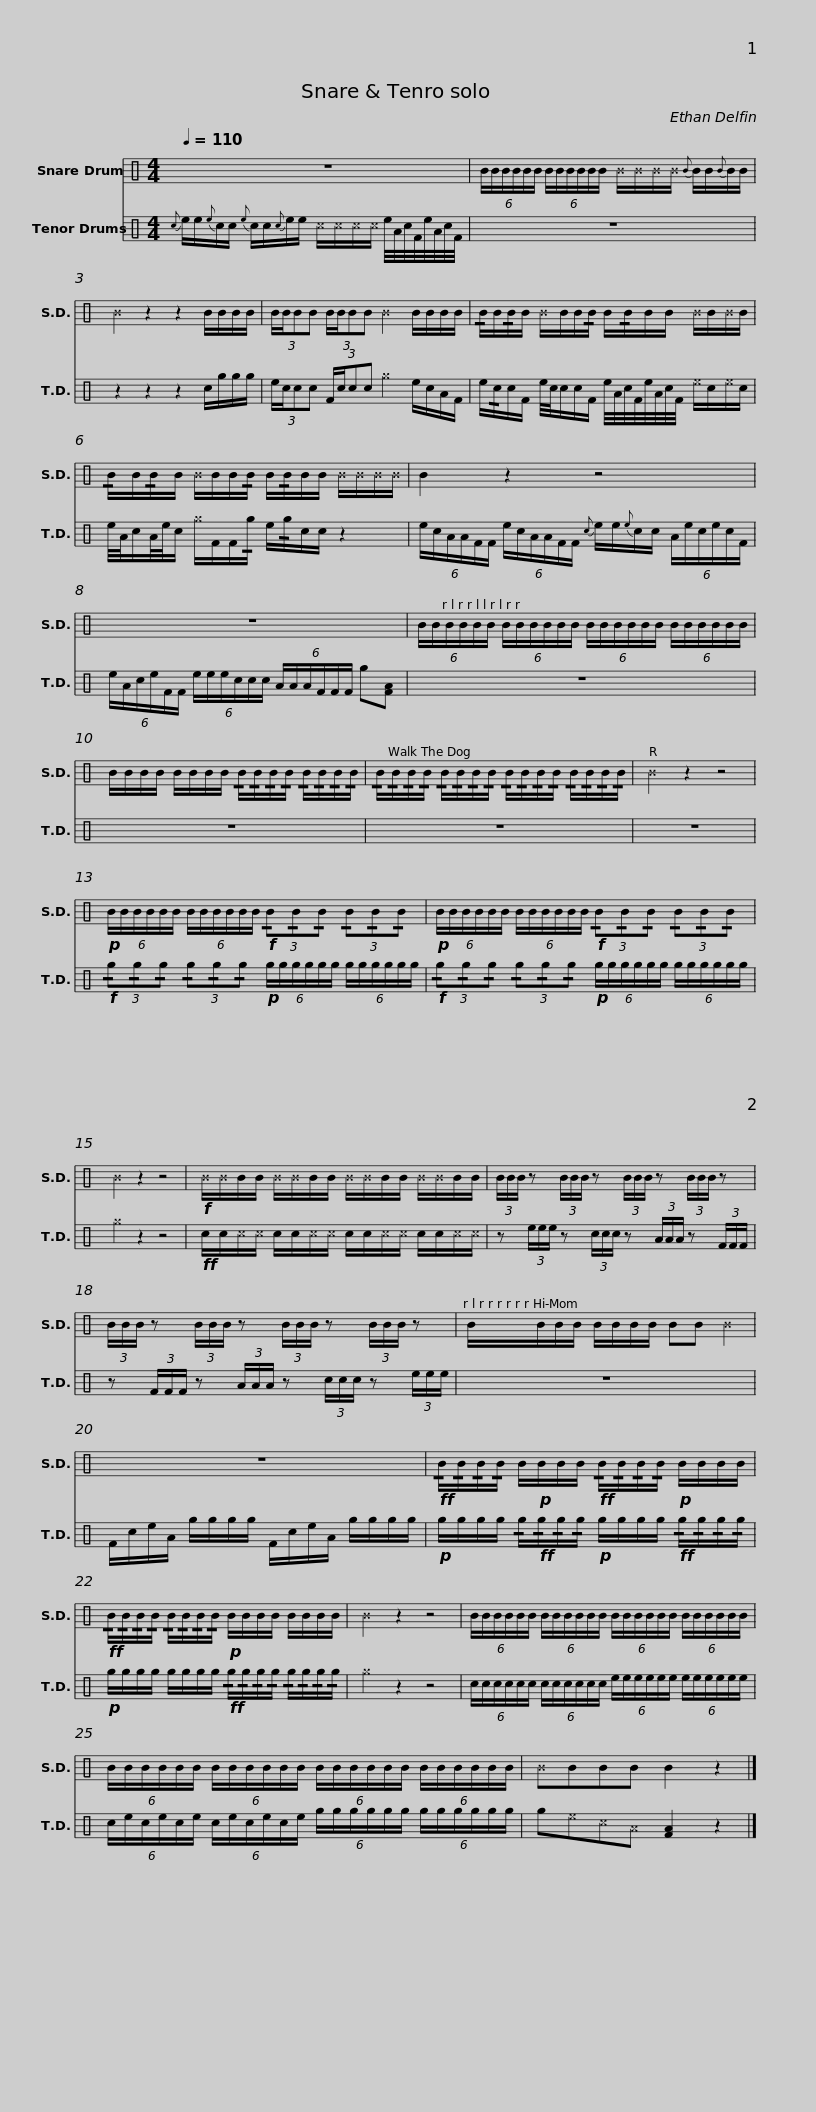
X:1
%%score 1 2
L:1/8
Q:1/4=110
M:4/4
I:linebreak $
K:C
V:1 perc
K:none
V:2 perc
K:none
V:1
 z8 |$ (6:4:6B/B/B/B/B/B/ (6:4:6B/B/B/B/B/B/ ^B/^B/^B/^B/{B} B/B/{B}B/B/ | ^B2 z2 z2 B/B/B/B/ | (3:2:4B/B/BB (3:2:4B/B/BB ^B2 B/B/B/B/ |$ !/!B/B/!/!B/B/ ^B/B/B/!/!B/ B/!/!B/B/B/ ^B/B/^B/B/ | %5
 !/!B/B/!/!B/B/ ^B/B/B/!/!B/ B/!/!B/B/B/ ^B/^B/^B/^B/ |$ B2 z2 z4 | z8 |$ (6:4:6B/B/B/B/B/B/ (6:4:6B/B/B/B/B/B/ (6:4:6B/B/B/B/B/B/ (6:4:6B/B/B/B/B/B/ | B/B/B/B/ B/B/B/B/ !/!B/!/!B/!/!B/!/!B/ !/!B/!/!B/!/!B/!/!B/ |$ %10
 !/!B/!/!B/!/!B/!/!B/ !/!B/!/!B/!/!B/!/!B/ !/!B/!/!B/!/!B/!/!B/ !/!B/!/!B/!/!B/!/!B/ | ^B2 z2 z4 |!p! (6:4:6B/B/B/B/B/B/ (6:4:6B/B/B/B/B/B/!f! (3!/!B!/!B!/!B (3!/!B!/!B!/!B |$!p! (6:4:6B/B/B/B/B/B/ (6:4:6B/B/B/B/B/B/!f! (3!/!B!/!B!/!B (3!/!B!/!B!/!B | ^B2 z2 z4 | %15
!f! ^B/^B/B/B/ ^B/^B/B/B/ ^B/^B/B/B/ ^B/^B/B/B/ |$ (3B/B/B/ z (3B/B/B/ z (3B/B/B/ z (3B/B/B/ z | (3B/B/B/ z (3B/B/B/ z (3B/B/B/ z (3B/B/B/ z |$ B/B/B/B/ B/B/B/B/ BB ^B2 | z8 | %20
!ff! !/!B/!/!B/!/!B/!/!B/ B/!p!B/B/B/!ff! !/!B/!/!B/!/!B/!/!B/!p! B/B/B/B/ |$!ff! !/!B/!/!B/!/!B/!/!B/ !/!B/!/!B/!/!B/!/!B/!p! B/B/B/B/ B/B/B/B/ | ^B2 z2 z4 | (6:4:6B/B/B/B/B/B/ (6:4:6B/B/B/B/B/B/ (6:4:6B/B/B/B/B/B/ (6:4:6B/B/B/B/B/B/ |$ (6:4:6B/B/B/B/B/B/ (6:4:6B/B/B/B/B/B/ (6:4:6B/B/B/B/B/B/ (6:4:6B/B/B/B/B/B/ | %25
 ^BBBB B2 z2 |] %26
V:2
{c} e/e/{e}c/c/{e} c/c/{c}e/e/ ^c/^c/^c/^c/ e/4A/4c/4F/4e/4A/4c/4F/4 |$ z8 | z2 z2 z2 c/g/g/g/ | (3:2:4e/c/cc (3:2:4F/c/cc ^g2 e/c/A/F/ |$ e/!/!c/c/F/ e/4c/4c/c/F/ e/4A/4c/4F/4e/4A/4c/4F/4 ^e/c/^e/c/ | %5
 e/4A/4c/A/4e/4c/ ^g/F/F/!/!g/ e/!/!g/c/c/ z2 |$ (6:4:6e/c/A/A/F/F/ (6:4:6e/c/A/A/F/F/{c} e/e/{e}c/c/ (6:4:6A/e/c/e/c/F/ | (6:4:6e/A/c/e/F/F/ (6:4:6e/e/e/c/c/c/ (6:4:6A/A/A/F/F/F/ g[FA] |$ z8 | z8 |$ %10
 z8 | z8 |!f! (3!/!g!/!g!/!g (3!/!g!/!g!/!g!p! (6:4:6g/g/g/g/g/g/ (6:4:6g/g/g/g/g/g/ |$!f! (3!/!g!/!g!/!g (3!/!g!/!g!/!g!p! (6:4:6g/g/g/g/g/g/ (6:4:6g/g/g/g/g/g/ | ^g2 z2 z4 | %15
!ff! c/c/^c/^c/ c/c/^c/^c/ c/c/^c/^c/ c/c/^c/^c/ |$ z (3e/e/e/ z (3c/c/c/ z (3A/A/A/ z (3F/F/F/ | z (3F/F/F/ z (3A/A/A/ z (3c/c/c/ z (3e/e/e/ |$ z8 | F/c/e/A/ g/g/g/g/ F/c/e/A/ g/g/g/g/ | %20
!p! g/g/g/g/ !/!g/!ff!!/!g/!/!g/!/!g/!p! g/g/g/g/!ff! !/!g/!/!g/!/!g/!/!g/ |$!p! g/g/g/g/ g/g/g/g/!ff! !/!g/!/!g/!/!g/!/!g/ !/!g/!/!g/!/!g/!/!g/ | ^g2 z2 z4 | (6:4:6c/c/c/c/c/c/ (6:4:6c/c/c/c/c/c/ (6:4:6e/e/e/e/e/e/ (6:4:6e/e/e/e/e/e/ |$ (6:4:6c/e/c/e/c/e/ (6:4:6c/e/c/e/c/e/ (6:4:6g/g/g/g/g/g/ (6:4:6g/g/g/g/g/g/ | %25
 g^e^c^A [FA]2 z2 |] %26
